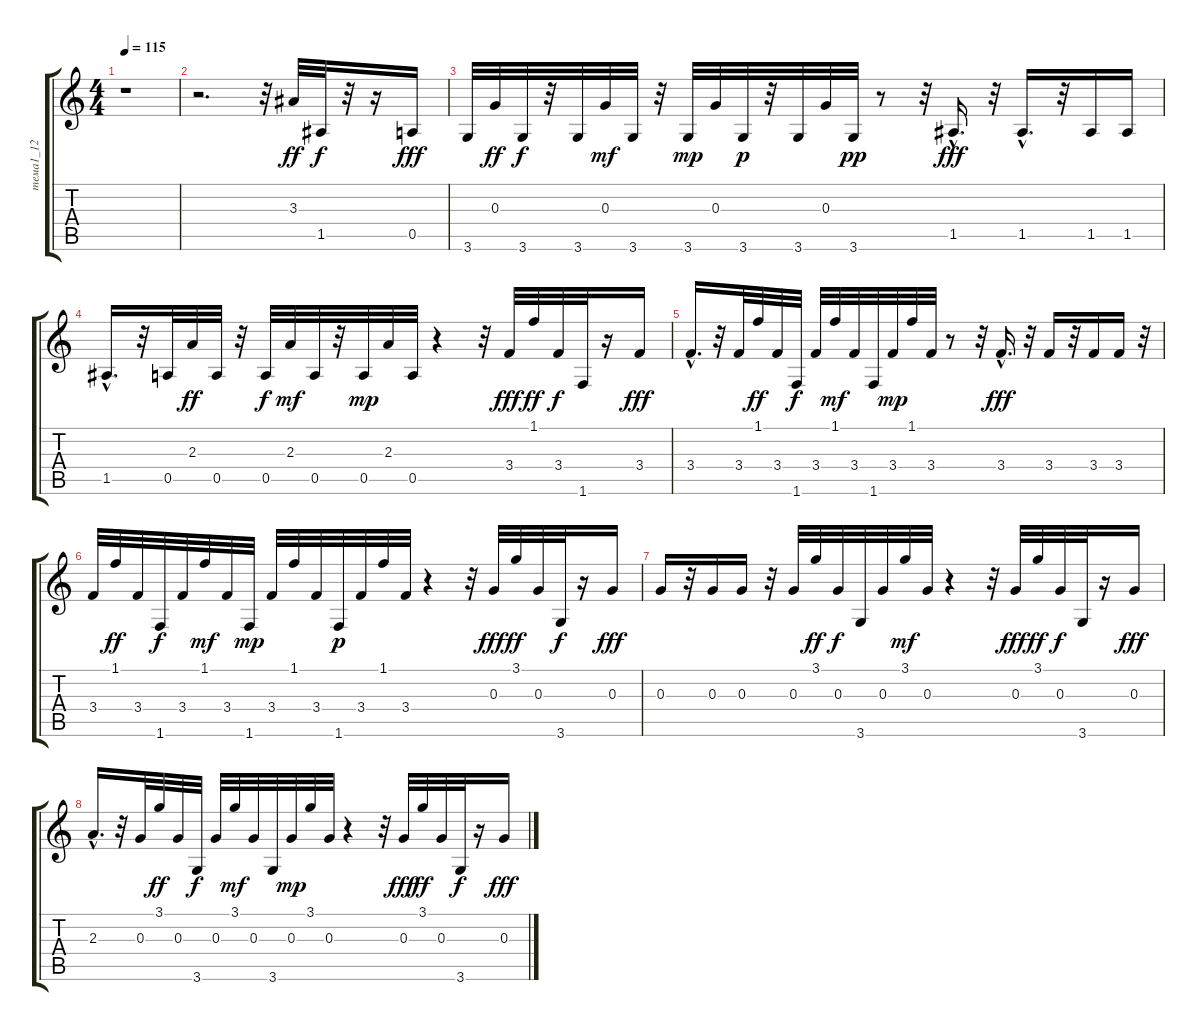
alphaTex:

\track ("тема1_12" "тема1_12") {instrument overdrivenguitar}
\staff {score tabs}
\tuning (E4 B3 G3 D3 A2 E2) {hide}
\ts (4 4)
\tempo 115
\clef g2
\ks c
r.1{dy ff instrument overdrivenguitar} |
r.2{d} r.32 3.3.32{instrument overdrivenguitar} 1.5.32{dy f} r.32 r.16 0.5.16{dy fff} |
3.6.32 0.3.32{dy ff} 3.6.32{dy f} r.32 3.6.32 0.3.32{dy mf} 3.6.32 r.32 3.6.32{dy mp} 0.3.32 3.6.32{dy p} r.32 3.6.32 0.3.32 3.6.32{dy pp} r.8 r.32 1.5{hac}.16{d dy fff} r.32 1.5{hac}.16{d} r.32 1.5.16 1.5.16 |
1.5{hac}.16{d} r.32 0.5.32 2.3.32{dy ff} 0.5.32 r.32 0.5.32{dy f} 2.3.32{dy mf} 0.5.32 r.32 0.5.32{dy mp} 2.3.32 0.5.32 r.4 r.32 3.4.32{dy fff} 1.1.32{dy ff} 3.4.32{dy f} 1.6.32 r.16 3.4.16{dy fff} |
3.4{hac}.16{d} r.32 3.4.32 1.1.32{dy ff} 3.4.32 1.6.32{dy f} 3.4.32 1.1.32{dy mf} 3.4.32 1.6.32 3.4.32{dy mp} 1.1.32 3.4.32 r.8 r.32 3.4{hac}.16{d dy fff} r.32 3.4.16 r.32 3.4.16 3.4.16 r.32 |
3.4.32 1.1.32{dy ff} 3.4.32 1.6.32{dy f} 3.4.32 1.1.32{dy mf} 3.4.32 1.6.32{dy mp} 3.4.32 1.1.32 3.4.32 1.6.32{dy p} 3.4.32 1.1.32 3.4.32 r.4 r.32 0.3.32{dy fff} 3.1.32{dy ff} 0.3.32 3.6.32{dy f} r.16 0.3.16{dy fff} |
0.3.16 r.32 0.3.16 0.3.16 r.32 0.3.32 3.1.32{dy ff} 0.3.32{dy f} 3.6.32 0.3.32 3.1.32{dy mf} 0.3.32 r.4 r.32 0.3.32{dy fff} 3.1.32{dy ff} 0.3.32{dy f} 3.6.32 r.16 0.3.16{dy fff} |
2.3{hac}.16{d} r.32 0.3.32 3.1.32{dy ff} 0.3.32 3.6.32{dy f} 0.3.32 3.1.32{dy mf} 0.3.32 3.6.32 0.3.32{dy mp} 3.1.32 0.3.32 r.4 r.32 0.3.32{dy fff} 3.1.32{dy ff} 0.3.32 3.6.32{dy f} r.16 0.3.16{dy fff}
